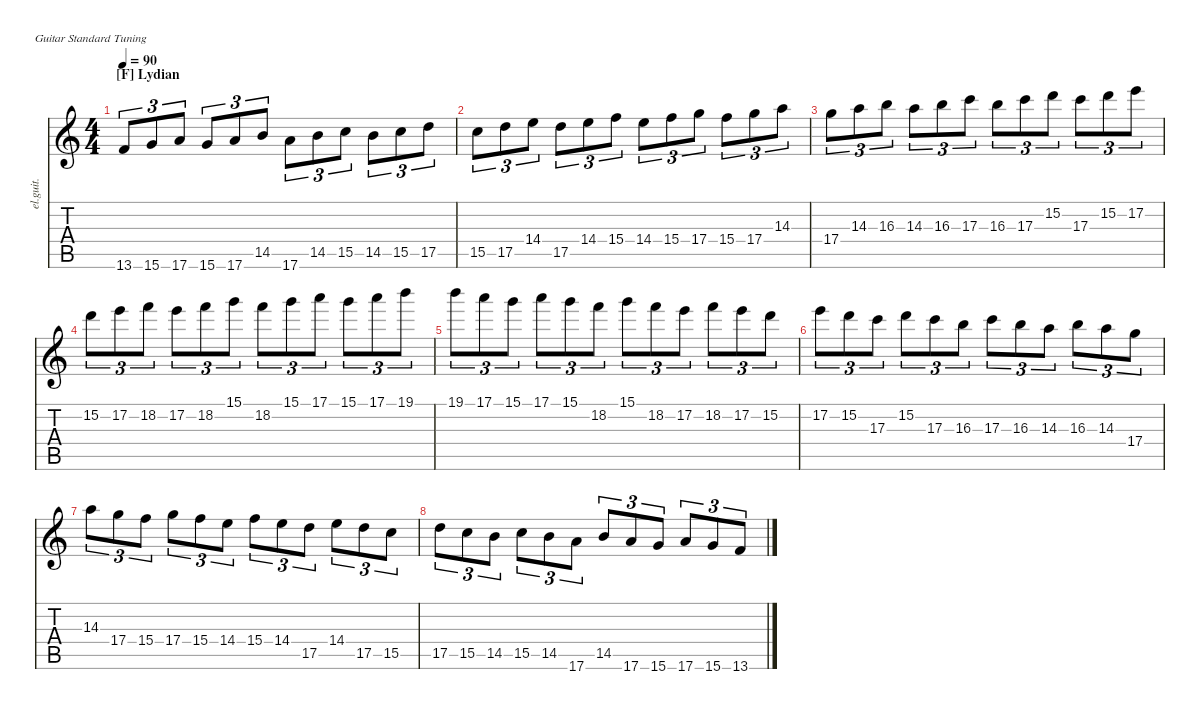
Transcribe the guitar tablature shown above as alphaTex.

\defaultSystemsLayout 4
\hideDynamics
\bracketExtendMode nobrackets
\track ("Clean Guitar" "el.guit.") {instrument electricguitarclean}
\staff {score tabs}
\tuning (E4 B3 G3 D3 A2 E2)
\ts (4 4)
\section ("F" "Lydian")
\tempo 90
\clef g2
\ks c
13.6.8{tu (3 2) dy mf beam Up} 15.6.8{tu (3 2) beam Up} 17.6.8{tu (3 2) beam Up} 15.6.8{tu (3 2) beam Up} 17.6.8{tu (3 2) beam Up} 14.5.8{tu (3 2) beam Up} 17.6.8{tu (3 2) beam Down} 14.5.8{tu (3 2) beam Down} 15.5.8{tu (3 2) beam Down} 14.5.8{tu (3 2) beam Down} 15.5.8{tu (3 2) beam Down} 17.5.8{tu (3 2) beam Down} |
15.5.8{tu (3 2) beam Down} 17.5.8{tu (3 2) beam Down} 14.4.8{tu (3 2) beam Down} 17.5.8{tu (3 2) beam Down} 14.4.8{tu (3 2) beam Down} 15.4.8{tu (3 2) beam Down} 14.4.8{tu (3 2) beam Down} 15.4.8{tu (3 2) beam Down} 17.4.8{tu (3 2) beam Down} 15.4.8{tu (3 2) beam Down} 17.4.8{tu (3 2) beam Down} 14.3.8{tu (3 2) beam Down} |
17.4.8{tu (3 2) beam Down} 14.3.8{tu (3 2) beam Down} 16.3.8{tu (3 2) beam Down} 14.3.8{tu (3 2) beam Down} 16.3.8{tu (3 2) beam Down} 17.3.8{tu (3 2) beam Down} 16.3.8{tu (3 2) beam Down} 17.3.8{tu (3 2) beam Down} 15.2.8{tu (3 2) beam Down} 17.3.8{tu (3 2) beam Down} 15.2.8{tu (3 2) beam Down} 17.2.8{tu (3 2) beam Down} |
15.2.8{tu (3 2) beam Down} 17.2.8{tu (3 2) beam Down} 18.2.8{tu (3 2) beam Down} 17.2.8{tu (3 2) beam Down} 18.2.8{tu (3 2) beam Down} 15.1.8{tu (3 2) beam Down} 18.2.8{tu (3 2) beam Down} 15.1.8{tu (3 2) beam Down} 17.1.8{tu (3 2) beam Down} 15.1.8{tu (3 2) beam Down} 17.1.8{tu (3 2) beam Down} 19.1.8{tu (3 2) beam Down} |
19.1.8{tu (3 2) beam Down} 17.1.8{tu (3 2) beam Down} 15.1.8{tu (3 2) beam Down} 17.1.8{tu (3 2) beam Down} 15.1.8{tu (3 2) beam Down} 18.2.8{tu (3 2) beam Down} 15.1.8{tu (3 2) beam Down} 18.2.8{tu (3 2) beam Down} 17.2.8{tu (3 2) beam Down} 18.2.8{tu (3 2) beam Down} 17.2.8{tu (3 2) beam Down} 15.2.8{tu (3 2) beam Down} |
17.2.8{tu (3 2) beam Down} 15.2.8{tu (3 2) beam Down} 17.3.8{tu (3 2) beam Down} 15.2.8{tu (3 2) beam Down} 17.3.8{tu (3 2) beam Down} 16.3.8{tu (3 2) beam Down} 17.3.8{tu (3 2) beam Down} 16.3.8{tu (3 2) beam Down} 14.3.8{tu (3 2) beam Down} 16.3.8{tu (3 2) beam Down} 14.3.8{tu (3 2) beam Down} 17.4.8{tu (3 2) beam Down} |
14.3.8{tu (3 2) beam Down} 17.4.8{tu (3 2) beam Down} 15.4.8{tu (3 2) beam Down} 17.4.8{tu (3 2) beam Down} 15.4.8{tu (3 2) beam Down} 14.4.8{tu (3 2) beam Down} 15.4.8{tu (3 2) beam Down} 14.4.8{tu (3 2) beam Down} 17.5.8{tu (3 2) beam Down} 14.4.8{tu (3 2) beam Down} 17.5.8{tu (3 2) beam Down} 15.5.8{tu (3 2) beam Down} |
17.5.8{tu (3 2) beam Down} 15.5.8{tu (3 2) beam Down} 14.5.8{tu (3 2) beam Down} 15.5.8{tu (3 2) beam Down} 14.5.8{tu (3 2) beam Down} 17.6.8{tu (3 2) beam Down} 14.5.8{tu (3 2) beam Up} 17.6.8{tu (3 2) beam Up} 15.6.8{tu (3 2) beam Up} 17.6.8{tu (3 2) beam Up} 15.6.8{tu (3 2) beam Up} 13.6.8{tu (3 2) beam Up}
